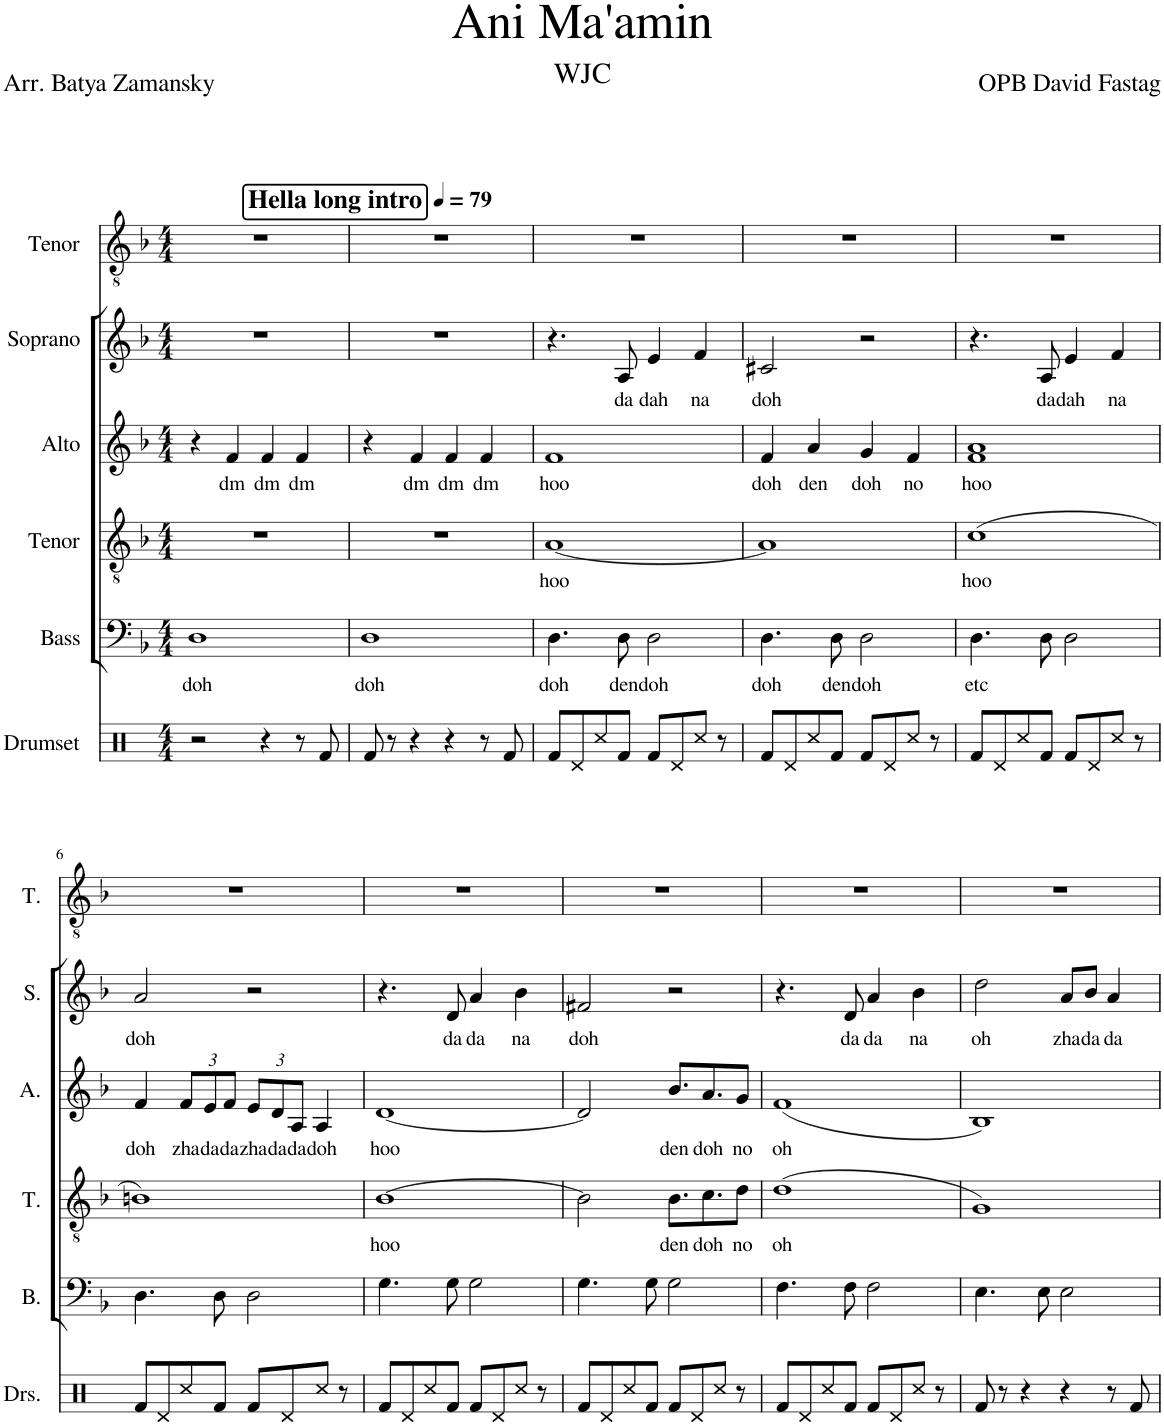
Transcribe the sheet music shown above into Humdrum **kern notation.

**kern	**kern	**text	**kern	**text	**kern	**text	**kern	**text	**kern
*part6	*part5	*part5	*part4	*part4	*part3	*part3	*part2	*part2	*part1
*staff6	*staff5	*staff5	*staff4	*staff4	*staff3	*staff3	*staff2	*staff2	*staff1
*I"Drumset	*I"Bass	*	*I"Tenor	*	*I"Alto	*	*I"Soprano	*	*I"Tenor
*I'Drs.	*I'B.	*	*I'T.	*	*I'A.	*	*I'S.	*	*I'T.
*clefX	*clefF4	*	*clefGv2	*	*clefG2	*	*clefG2	*	*clefGv2
*k[]	*k[b-]	*	*k[b-]	*	*k[b-]	*	*k[b-]	*	*k[b-]
*M4/4	*M4/4	*	*M4/4	*	*M4/4	*	*M4/4	*	*M4/4
*MM79	*MM79	*	*MM79	*	*MM79	*	*MM79	*	*MM79
!!LO:REH:place=s1:a:B:cj:fs=14:t=Hella long intro
=1	=1	=1	=1	=1	=1	=1	=1	=1	=1
!	!	!LO:LY:b	!	!	!	!	!	!	!
2r	1D	doh	1r	.	4r	.	1r	.	1r
!	!	!	!	!	!	!LO:LY:b	!	!	!
.	.	.	.	.	4f/	dm	.	.	.
!	!	!	!	!	!	!LO:LY:b	!	!	!
4r	.	.	.	.	4f/	dm	.	.	.
!	!	!	!	!	!	!LO:LY:b	!	!	!
8r	.	.	.	.	4f/	dm	.	.	.
8Rf/	.	.	.	.	.	.	.	.	.
=2	=2	=2	=2	=2	=2	=2	=2	=2	=2
!	!	!LO:LY:b	!	!	!	!	!	!	!
8Rf/	1D	doh	1r	.	4r	.	1r	.	1r
8r	.	.	.	.	.	.	.	.	.
!	!	!	!	!	!	!LO:LY:b	!	!	!
4r	.	.	.	.	4f/	dm	.	.	.
!	!	!	!	!	!	!LO:LY:b	!	!	!
4r	.	.	.	.	4f/	dm	.	.	.
!	!	!	!	!	!	!LO:LY:b	!	!	!
8r	.	.	.	.	4f/	dm	.	.	.
8Rf/	.	.	.	.	.	.	.	.	.
=3	=3	=3	=3	=3	=3	=3	=3	=3	=3
!	!	!LO:LY:b	!	!LO:LY:b	!	!LO:LY:b	!	!	!
8Rf/L	4.D\	doh	[1A	hoo	1f	hoo	4.r	.	1r
8Rd/	.	.	.	.	.	.	.	.	.
8Rcc/	.	.	.	.	.	.	.	.	.
!	!	!LO:LY:b	!	!	!	!	!	!LO:LY:b	!
8Rf/J	8D\	den	.	.	.	.	8A/	da	.
!	!	!LO:LY:b	!	!	!	!	!	!LO:LY:b	!
8Rf/L	2D\	doh	.	.	.	.	4e/	dah	.
8Rd/	.	.	.	.	.	.	.	.	.
!	!	!	!	!	!	!	!	!LO:LY:b	!
8Rcc/J	.	.	.	.	.	.	4f/	na	.
8r	.	.	.	.	.	.	.	.	.
=4	=4	=4	=4	=4	=4	=4	=4	=4	=4
!	!	!LO:LY:b	!	!	!	!LO:LY:b	!	!LO:LY:b	!
8Rf/L	4.D\	doh	1A]	.	4f/	doh	2c#X/	doh	1r
8Rd/	.	.	.	.	.	.	.	.	.
!	!	!	!	!	!	!LO:LY:b	!	!	!
8Rcc/	.	.	.	.	4a/	den	.	.	.
!	!	!LO:LY:b	!	!	!	!	!	!	!
8Rf/J	8D\	den	.	.	.	.	.	.	.
!	!	!LO:LY:b	!	!	!	!LO:LY:b	!	!	!
8Rf/L	2D\	doh	.	.	4g/	doh	2r	.	.
8Rd/	.	.	.	.	.	.	.	.	.
!	!	!	!	!	!	!LO:LY:b	!	!	!
8Rcc/J	.	.	.	.	4f/	no	.	.	.
8r	.	.	.	.	.	.	.	.	.
=5	=5	=5	=5	=5	=5	=5	=5	=5	=5
!	!	!LO:LY:b	!	!LO:LY:b	!	!LO:LY:b	!	!	!
8Rf/L	4.D\	etc	(1c	hoo	1f 1a	hoo	4.r	.	1r
8Rd/	.	.	.	.	.	.	.	.	.
8Rcc/	.	.	.	.	.	.	.	.	.
!	!	!	!	!	!	!	!	!LO:LY:b	!
8Rf/J	8D\	.	.	.	.	.	8A/	da	.
!	!	!	!	!	!	!	!	!LO:LY:b	!
8Rf/L	2D\	.	.	.	.	.	4e/	dah	.
8Rd/	.	.	.	.	.	.	.	.	.
!	!	!	!	!	!	!	!	!LO:LY:b	!
8Rcc/J	.	.	.	.	.	.	4f/	na	.
8r	.	.	.	.	.	.	.	.	.
!!LO:LB:g=z
=6	=6	=6	=6	=6	=6	=6	=6	=6	=6
!	!	!	!	!	!	!LO:LY:b	!	!LO:LY:b	!
8Rf/L	4.D\	.	1Bn)	.	4f/	doh	2a/	doh	1r
8Rd/	.	.	.	.	.	.	.	.	.
*	*	*	*	*	*Xbrackettup	*	*	*	*
!	!	!	!	!	!	!LO:LY:b	!	!	!
8Rcc/	.	.	.	.	12f/L	zha	.	.	.
!	!	!	!	!	!	!LO:LY:b	!	!	!
.	.	.	.	.	12e/	da	.	.	.
8Rf/J	8D\	.	.	.	.	.	.	.	.
!	!	!	!	!	!	!LO:LY:b	!	!	!
.	.	.	.	.	12f/J	da	.	.	.
!	!	!	!	!	!	!LO:LY:b	!	!	!
8Rf/L	2D\	.	.	.	12e/L	zha	2r	.	.
!	!	!	!	!	!	!LO:LY:b	!	!	!
.	.	.	.	.	12d/	da	.	.	.
8Rd/	.	.	.	.	.	.	.	.	.
!	!	!	!	!	!	!LO:LY:b	!	!	!
.	.	.	.	.	12A/J	da	.	.	.
!	!	!	!	!	!	!LO:LY:b	!	!	!
8Rcc/J	.	.	.	.	4A/	doh	.	.	.
8r	.	.	.	.	.	.	.	.	.
=7	=7	=7	=7	=7	=7	=7	=7	=7	=7
!	!	!	!	!LO:LY:b	!	!LO:LY:b	!	!	!
8Rf/L	4.G\	.	[1B-	hoo	[1d	hoo	4.r	.	1r
8Rd/	.	.	.	.	.	.	.	.	.
8Rcc/	.	.	.	.	.	.	.	.	.
!	!	!	!	!	!	!	!	!LO:LY:b	!
8Rf/J	8G\	.	.	.	.	.	8d/	da	.
!	!	!	!	!	!	!	!	!LO:LY:b	!
8Rf/L	2G\	.	.	.	.	.	4a/	da	.
8Rd/	.	.	.	.	.	.	.	.	.
!	!	!	!	!	!	!	!	!LO:LY:b	!
8Rcc/J	.	.	.	.	.	.	4b-\	na	.
8r	.	.	.	.	.	.	.	.	.
=8	=8	=8	=8	=8	=8	=8	=8	=8	=8
!	!	!	!	!	!	!	!	!LO:LY:b	!
8Rf/L	4.G\	.	2B-\]	.	2d/]	.	2f#X/	doh	1r
8Rd/	.	.	.	.	.	.	.	.	.
8Rcc/	.	.	.	.	.	.	.	.	.
8Rf/J	8G\	.	.	.	.	.	.	.	.
!	!	!	!	!LO:LY:b	!	!LO:LY:b	!	!	!
8Rf/L	2G\	.	8.B-\L	den	8.b-/L	den	2r	.	.
8Rd/	.	.	.	.	.	.	.	.	.
!	!	!	!	!LO:LY:b	!	!LO:LY:b	!	!	!
.	.	.	8.c\	doh	8.a/	doh	.	.	.
8Rcc/J	.	.	.	.	.	.	.	.	.
!	!	!	!	!LO:LY:b	!	!LO:LY:b	!	!	!
8r	.	.	8d\J	no	8g/J	no	.	.	.
=9	=9	=9	=9	=9	=9	=9	=9	=9	=9
!	!	!	!	!LO:LY:b	!	!LO:LY:b	!	!	!
8Rf/L	4.F\	.	(1d	oh	(1f	oh	4.r	.	1r
8Rd/	.	.	.	.	.	.	.	.	.
8Rcc/	.	.	.	.	.	.	.	.	.
!	!	!	!	!	!	!	!	!LO:LY:b	!
8Rf/J	8F\	.	.	.	.	.	8d/	da	.
!	!	!	!	!	!	!	!	!LO:LY:b	!
8Rf/L	2F\	.	.	.	.	.	4a/	da	.
8Rd/	.	.	.	.	.	.	.	.	.
!	!	!	!	!	!	!	!	!LO:LY:b	!
8Rcc/J	.	.	.	.	.	.	4b-\	na	.
8r	.	.	.	.	.	.	.	.	.
=10	=10	=10	=10	=10	=10	=10	=10	=10	=10
!	!	!	!	!	!	!	!	!LO:LY:b	!
8Rf/	4.E\	.	1G)	.	1B-)	.	2dd\	oh	1r
8r	.	.	.	.	.	.	.	.	.
4r	.	.	.	.	.	.	.	.	.
.	8E\	.	.	.	.	.	.	.	.
!	!	!	!	!	!	!	!	!LO:LY:b	!
4r	2E\	.	.	.	.	.	8a/L	zha	.
!	!	!	!	!	!	!	!	!LO:LY:b	!
.	.	.	.	.	.	.	8b-/J	da	.
!	!	!	!	!	!	!	!	!LO:LY:b	!
8r	.	.	.	.	.	.	4a/	da	.
8Rf/	.	.	.	.	.	.	.	.	.
=	=	=	=	=	=	=	=	=	=
*-	*-	*-	*-	*-	*-	*-	*-	*-	*-
